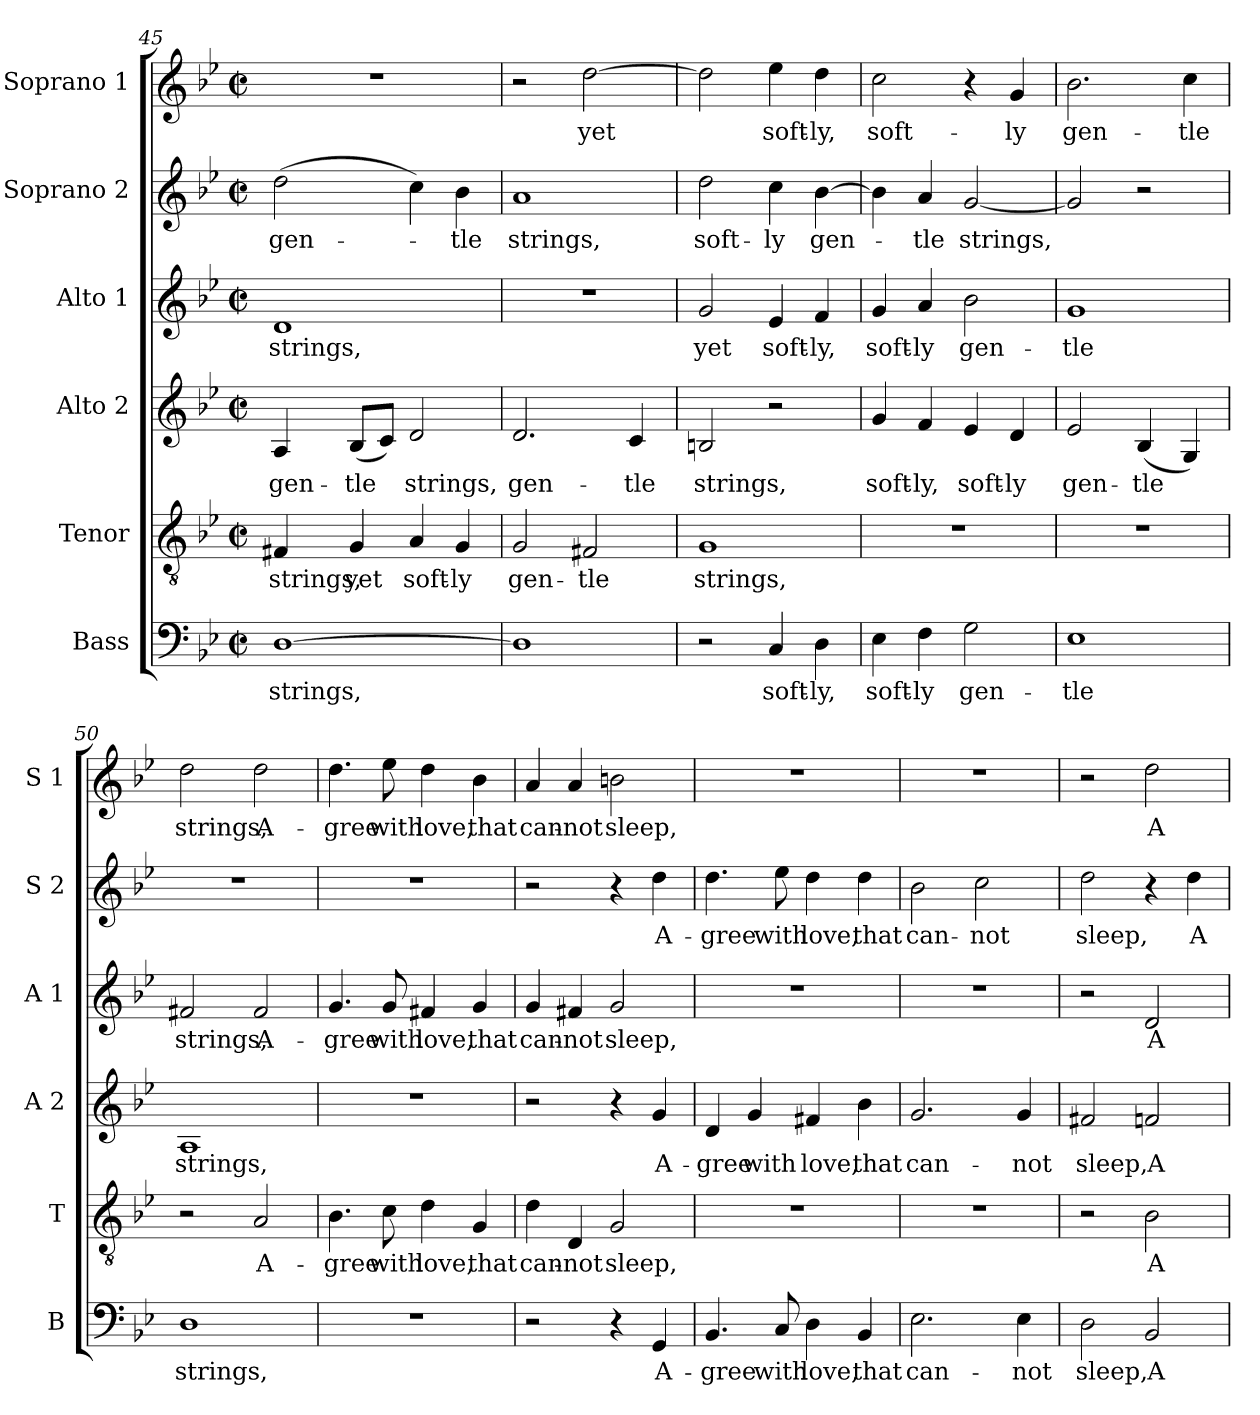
**kern	**text	**kern	**text	**kern	**text	**kern	**text	**kern	**text	**kern	**text
*part6	*part6	*part5	*part5	*part4	*part4	*part3	*part3	*part2	*part2	*part1	*part1
*staff6	*staff6	*staff5	*staff5	*staff4	*staff4	*staff3	*staff3	*staff2	*staff2	*staff1	*staff1
*I"Bass	*	*I"Tenor	*	*I"Alto 2	*	*I"Alto 1	*	*I"Soprano 2	*	*I"Soprano 1	*
*I'B	*	*I'T	*	*I'A 2	*	*I'A 1	*	*I'S 2	*	*I'S 1	*
*clefF4	*	*clefGv2	*	*clefG2	*	*clefG2	*	*clefG2	*	*clefG2	*
*k[b-e-]	*	*k[b-e-]	*	*k[b-e-]	*	*k[b-e-]	*	*k[b-e-]	*	*k[b-e-]	*
*B-:	*	*B-:	*	*B-:	*	*B-:	*	*B-:	*	*B-:	*
*M2/2	*	*M2/2	*	*M2/2	*	*M2/2	*	*M2/2	*	*M2/2	*
*met(c|)	*	*met(c|)	*	*met(c|)	*	*met(c|)	*	*met(c|)	*	*met(c|)	*
=45	=45	=45	=45	=45	=45	=45	=45	=45	=45	=45	=45
[1D	strings,	4F#X/	strings,	4A/	gen-	1d	strings,	(2dd\	gen-	1r	.
.	.	4G/	yet	(8B-/L	-tle	.	.	.	.	.	.
.	.	.	.	8c/J)	.	.	.	.	.	.	.
.	.	4A/	soft-	2d/	strings,	.	.	4cc\)	.	.	.
.	.	4G/	-ly	.	.	.	.	4b-\	-tle	.	.
=46	=46	=46	=46	=46	=46	=46	=46	=46	=46	=46	=46
1D]	.	2G/	gen-	2.d/	gen-	1r	.	1a	strings,	2r	.
.	.	2F#X/	-tle	.	.	.	.	.	.	[2dd\	yet
.	.	.	.	4c/	-tle	.	.	.	.	.	.
=47	=47	=47	=47	=47	=47	=47	=47	=47	=47	=47	=47
2r	.	1G	strings,	2Bn/	strings,	2g/	yet	2dd\	soft-	2dd\]	.
4C/	soft-	.	.	2r	.	4e-/	soft-	4cc\	-ly	4ee-\	soft-
4D\	-ly,	.	.	.	.	4f/	-ly,	[4b-\	gen-	4dd\	-ly,
=48	=48	=48	=48	=48	=48	=48	=48	=48	=48	=48	=48
4E-\	soft-	1r	.	4g/	soft-	4g/	soft-	4b-\]	.	2cc\	soft-
4F\	-ly	.	.	4f/	-ly,	4a/	-ly	4a/	-tle	.	.
2G\	gen-	.	.	4e-/	soft-	2b-\	gen-	[2g/	strings,	4r	.
.	.	.	.	4d/	-ly	.	.	.	.	4g/	-ly
=49	=49	=49	=49	=49	=49	=49	=49	=49	=49	=49	=49
1E-	-tle	1r	.	2e-/	gen-	1g	-tle	2g/]	.	2.b-\	gen-
.	.	.	.	(4B-/	-tle	.	.	2r	.	.	.
.	.	.	.	4G/)	.	.	.	.	.	4cc\	-tle
!!LO:PB:g=z
=50	=50	=50	=50	=50	=50	=50	=50	=50	=50	=50	=50
1D	strings,	2r	.	1A	strings,	2f#X/	strings,	1r	.	2dd\	strings,
.	.	2A/	A-	.	.	2f#/	A-	.	.	2dd\	A-
=51	=51	=51	=51	=51	=51	=51	=51	=51	=51	=51	=51
1r	.	4.B-\	-gree	1r	.	4.g/	-gree	1r	.	4.dd\	-gree
.	.	8c\	with	.	.	8g/	with	.	.	8ee-\	with
.	.	4d\	love,	.	.	4f#X/	love,	.	.	4dd\	love,
.	.	4G/	that	.	.	4g/	that	.	.	4b-\	that
=52	=52	=52	=52	=52	=52	=52	=52	=52	=52	=52	=52
2r	.	4d\	can-	2r	.	4g/	can-	2r	.	4a/	can-
.	.	4D/	-not	.	.	4f#X/	-not	.	.	4a/	-not
4r	.	2G/	sleep,	4r	.	2g/	sleep,	4r	.	2bn\	sleep,
4GG/	A-	.	.	4g/	A-	.	.	4dd\	A-	.	.
=53	=53	=53	=53	=53	=53	=53	=53	=53	=53	=53	=53
4.BB-/	-gree	1r	.	4d/	-gree	1r	.	4.dd\	-gree	1r	.
.	.	.	.	4g/	with	.	.	.	.	.	.
8C/	with	.	.	.	.	.	.	8ee-\	with	.	.
4D\	love,	.	.	4f#X/	love,	.	.	4dd\	love,	.	.
4BB-/	that	.	.	4b-\	that	.	.	4dd\	that	.	.
=54	=54	=54	=54	=54	=54	=54	=54	=54	=54	=54	=54
2.E-\	can-	1r	.	2.g/	can-	1r	.	2b-\	can-	1r	.
.	.	.	.	.	.	.	.	2cc\	-not	.	.
4E-\	-not	.	.	4g/	-not	.	.	.	.	.	.
!!LO:LB:g=z
=55	=55	=55	=55	=55	=55	=55	=55	=55	=55	=55	=55
2D\	sleep,	2r	.	2f#X/	sleep,	2r	.	2dd\	sleep,	2r	.
2BB-/	A-	2B-\	A-	2fn/	A-	2d/	A-	4r	.	2dd\	A-
.	.	.	.	.	.	.	.	4dd\	A-	.	.
=	=	=	=	=	=	=	=	=	=	=	=
*-	*-	*-	*-	*-	*-	*-	*-	*-	*-	*-	*-
